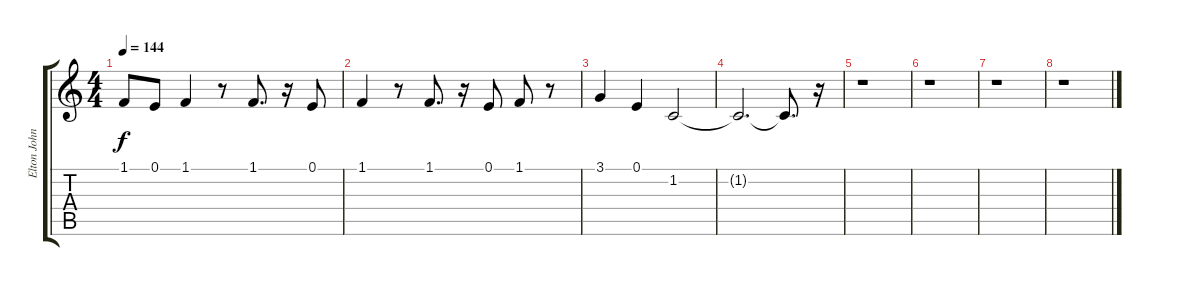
\track ("Elton John (melody with lyrics)" "Elton John") {instrument lead8bassandlead}
\staff {score tabs}
\tuning (E4 B3 G3 D3 A2 E2) {hide}
\ts (4 4)
\tempo 144
\clef g2
\ks c
1.1.8{dy f volume 8} 0.1.8{volume 8} 1.1.4 r.8 1.1.8{d volume 8} r.16 0.1.8{volume 8} |
1.1.4{volume 8} r.8 1.1.8{d volume 7} r.16 0.1.8{volume 7} 1.1.8{volume 6} r.8 |
3.1.4{volume 6} 0.1.4{volume 5} 1.2.2{volume 4} |
1.2{t}.2{d} 1.2{t}.8{d} r.16 |
r.1 |
r.1 |
r.1 |
r.1
